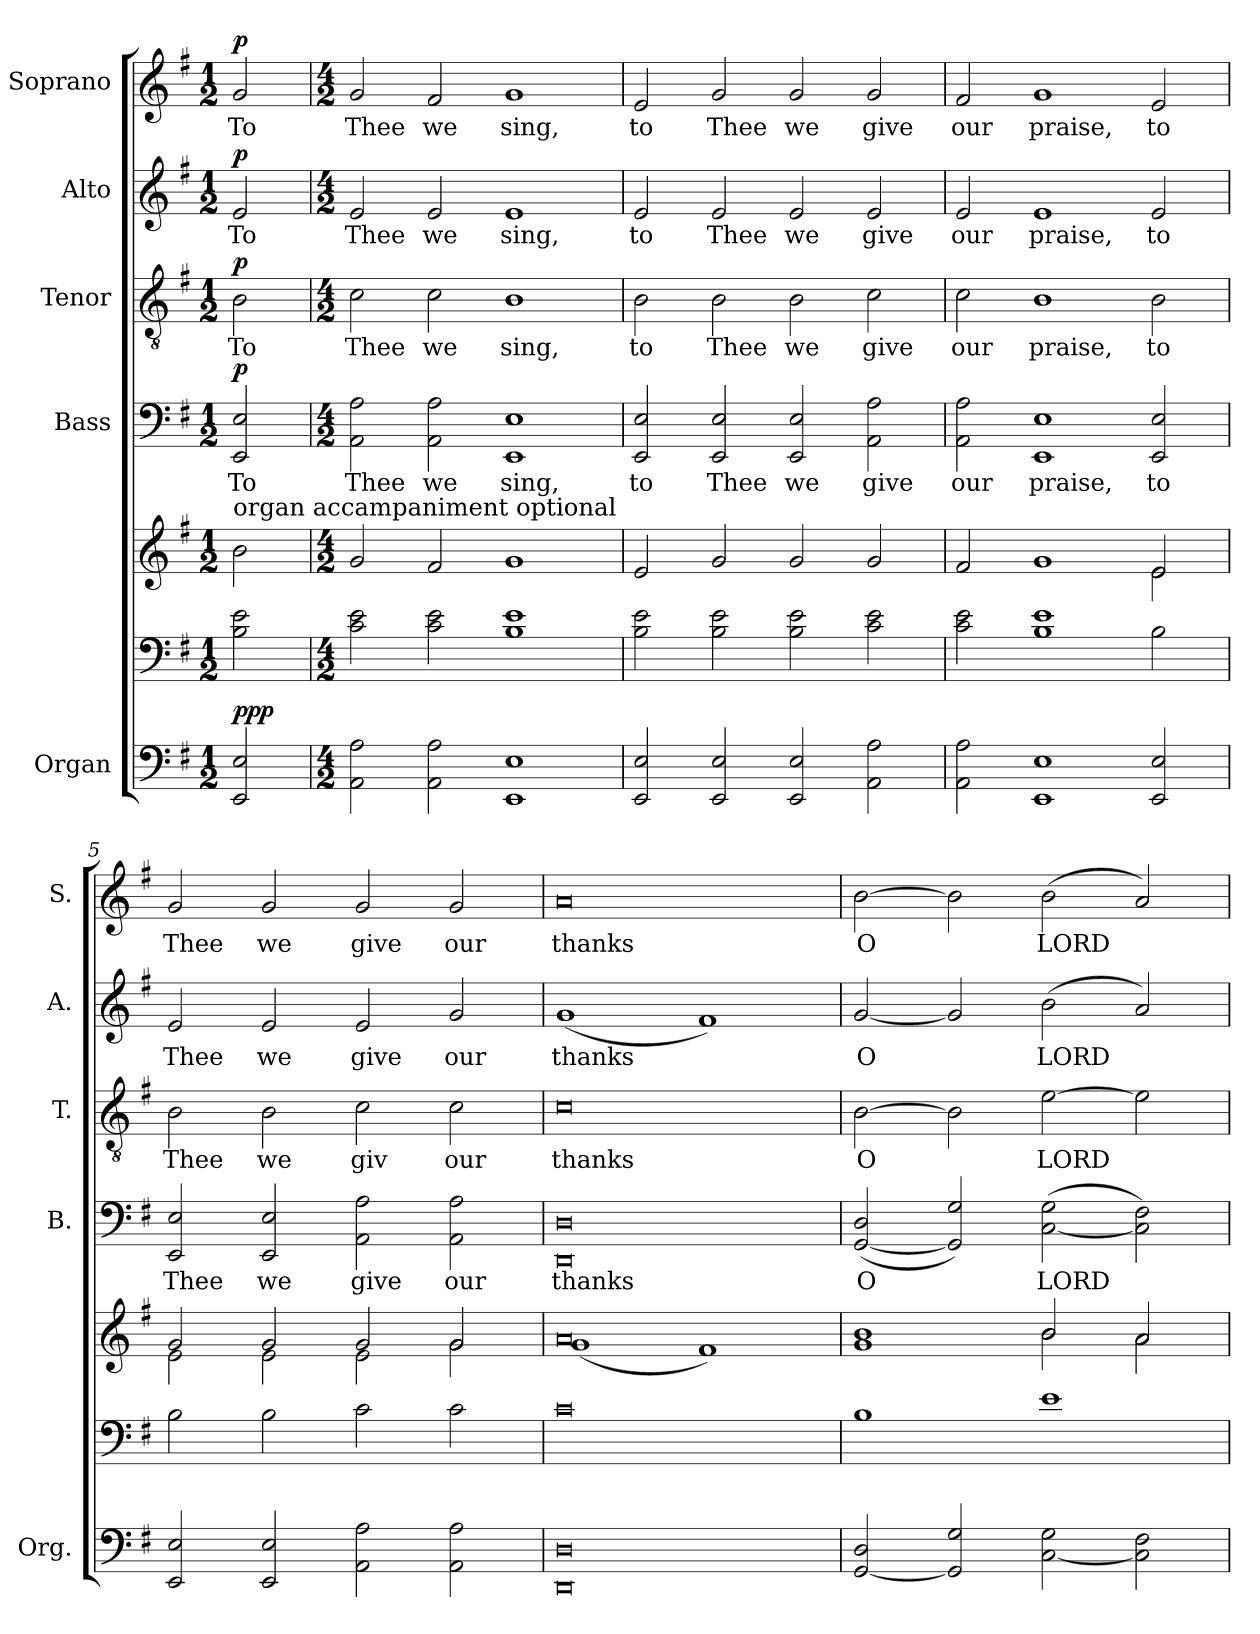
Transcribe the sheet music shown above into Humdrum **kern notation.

**kern	**kern	**kern	**dynam	**kern	**text	**dynam	**kern	**text	**dynam	**kern	**text	**dynam	**kern	**text	**dynam
*part5	*part5	*part5	*part5	*part4	*part4	*part4	*part3	*part3	*part3	*part2	*part2	*part2	*part1	*part1	*part1
*staff7	*staff6	*staff5	*staff5/6/7	*staff4	*staff4	*staff4	*staff3	*staff3	*staff3	*staff2	*staff2	*staff2	*staff1	*staff1	*staff1
*I"Organ	*	*	*	*I"Bass	*	*	*I"Tenor	*	*	*I"Alto	*	*	*I"Soprano	*	*
*I'Org.	*	*	*	*I'B.	*	*	*I'T.	*	*	*I'A.	*	*	*I'S.	*	*
*clefF4	*clefF4	*clefG2	*	*clefF4	*	*	*clefGv2	*	*	*clefG2	*	*	*clefG2	*	*
*k[f#]	*k[f#]	*k[f#]	*	*k[f#]	*	*	*k[f#]	*	*	*k[f#]	*	*	*k[f#]	*	*
*M1/2	*M1/2	*M1/2	*	*M1/2	*	*	*M1/2	*	*	*M1/2	*	*	*M1/2	*	*
*MM50	*MM50	*MM50	*	*MM50	*	*	*MM50	*	*	*MM50	*	*	*MM50	*	*
=1	=1	=1	=1	=1	=1	=1	=1	=1	=1	=1	=1	=1	=1	=1	=1
!	!	!LO:TX:a:t=organ accampaniment optional	!	!	!	!	!	!	!	!	!	!	!	!	!
!	!	!	!LO:DY:a=3	!	!LO:LY:b	!	!	!LO:LY:b	!	!	!LO:LY:b	!	!	!LO:LY:b	!
!	!	!	!LO:DY:n=1:a=2	!	!	!	!	!	!	!	!	!	!	!	!
!	!	!	!LO:DY:n=2:a	!	!	!LO:DY:a	!	!	!LO:DY:a	!	!	!LO:DY:a	!	!	!LO:DY:a
2EE/ 2E/	2B\ 2e\	2b\	p p p	2EE/ 2E/	To	p	2B\	To	p	2e/	To	p	2g/	To	p
=2	=2	=2	=2	=2	=2	=2	=2	=2	=2	=2	=2	=2	=2	=2	=2
*M4/2	*M4/2	*M4/2	*	*M4/2	*	*	*M4/2	*	*	*M4/2	*	*	*M4/2	*	*
!	!	!	!	!	!LO:LY:b	!	!	!LO:LY:b	!	!	!LO:LY:b	!	!	!LO:LY:b	!
2AA\ 2A\	2c\ 2e\	2g/	.	2AA\ 2A\	Thee	.	2c\	Thee	.	2e/	Thee	.	2g/	Thee	.
!	!	!	!	!	!LO:LY:b	!	!	!LO:LY:b	!	!	!LO:LY:b	!	!	!LO:LY:b	!
2AA\ 2A\	2c\ 2e\	2f#/	.	2AA\ 2A\	we	.	2c\	we	.	2e/	we	.	2f#/	we	.
!	!	!	!	!	!LO:LY:b	!	!	!LO:LY:b	!	!	!LO:LY:b	!	!	!LO:LY:b	!
1EE 1E	1B 1e	1g	.	1EE 1E	sing,	.	1B	sing,	.	1e	sing,	.	1g	sing,	.
=3	=3	=3	=3	=3	=3	=3	=3	=3	=3	=3	=3	=3	=3	=3	=3
!	!	!	!	!	!LO:LY:b	!	!	!LO:LY:b	!	!	!LO:LY:b	!	!	!LO:LY:b	!
2EE/ 2E/	2B\ 2e\	2e/	.	2EE/ 2E/	to	.	2B\	to	.	2e/	to	.	2e/	to	.
!	!	!	!	!	!LO:LY:b	!	!	!LO:LY:b	!	!	!LO:LY:b	!	!	!LO:LY:b	!
2EE/ 2E/	2B\ 2e\	2g/	.	2EE/ 2E/	Thee	.	2B\	Thee	.	2e/	Thee	.	2g/	Thee	.
!	!	!	!	!	!LO:LY:b	!	!	!LO:LY:b	!	!	!LO:LY:b	!	!	!LO:LY:b	!
2EE/ 2E/	2B\ 2e\	2g/	.	2EE/ 2E/	we	.	2B\	we	.	2e/	we	.	2g/	we	.
!	!	!	!	!	!LO:LY:b	!	!	!LO:LY:b	!	!	!LO:LY:b	!	!	!LO:LY:b	!
2AA\ 2A\	2c\ 2e\	2g/	.	2AA\ 2A\	give	.	2c\	give	.	2e/	give	.	2g/	give	.
=4	=4	=4	=4	=4	=4	=4	=4	=4	=4	=4	=4	=4	=4	=4	=4
*	*	*^	*	*	*	*	*	*	*	*	*	*	*	*	*
!	!	!	!	!	!	!LO:LY:b	!	!	!LO:LY:b	!	!	!LO:LY:b	!	!	!LO:LY:b	!
2AA\ 2A\	2c\ 2e\	2f#/	1.ryy	.	2AA\ 2A\	our	.	2c\	our	.	2e/	our	.	2f#/	our	.
!	!	!	!	!	!	!LO:LY:b	!	!	!LO:LY:b	!	!	!LO:LY:b	!	!	!LO:LY:b	!
1EE 1E	1B 1e	1g	.	.	1EE 1E	praise,	.	1B	praise,	.	1e	praise,	.	1g	praise,	.
!	!	!	!	!	!	!LO:LY:b	!	!	!LO:LY:b	!	!	!LO:LY:b	!	!	!LO:LY:b	!
2EE/ 2E/	2B\	2e/	2e\	.	2EE/ 2E/	to	.	2B\	to	.	2e/	to	.	2e/	to	.
!!LO:LB:g=z
=5	=5	=5	=5	=5	=5	=5	=5	=5	=5	=5	=5	=5	=5	=5	=5	=5
!	!	!	!	!	!	!LO:LY:b	!	!	!LO:LY:b	!	!	!LO:LY:b	!	!	!LO:LY:b	!
2EE/ 2E/	2B\	2g/	2e\	.	2EE/ 2E/	Thee	.	2B\	Thee	.	2e/	Thee	.	2g/	Thee	.
!	!	!	!	!	!	!LO:LY:b	!	!	!LO:LY:b	!	!	!LO:LY:b	!	!	!LO:LY:b	!
2EE/ 2E/	2B\	2g/	2e\	.	2EE/ 2E/	we	.	2B\	we	.	2e/	we	.	2g/	we	.
!	!	!	!	!	!	!LO:LY:b	!	!	!LO:LY:b	!	!	!LO:LY:b	!	!	!LO:LY:b	!
2AA\ 2A\	2c\	2g/	2e\	.	2AA\ 2A\	give	.	2c\	giv	.	2e/	give	.	2g/	give	.
!	!	!	!	!	!	!LO:LY:b	!	!	!LO:LY:b	!	!	!LO:LY:b	!	!	!LO:LY:b	!
2AA\ 2A\	2c\	2g/	2g\	.	2AA\ 2A\	our	.	2c\	our	.	2g/	our	.	2g/	our	.
=6	=6	=6	=6	=6	=6	=6	=6	=6	=6	=6	=6	=6	=6	=6	=6	=6
!	!	!	!	!	!	!LO:LY:b	!	!	!LO:LY:b	!	!	!LO:LY:b	!	!	!LO:LY:b	!
0DD 0D	0c	0a	(<1g	.	0DD 0D	thanks	.	0c	thanks	.	(<1g	thanks	.	0a	thanks	.
.	.	.	1f#)	.	.	.	.	.	.	.	1f#)	.	.	.	.	.
=7	=7	=7	=7	=7	=7	=7	=7	=7	=7	=7	=7	=7	=7	=7	=7	=7
!	!	!	!	!	!	!LO:LY:b	!	!	!LO:LY:b	!	!	!LO:LY:b	!	!	!LO:LY:b	!
[2GG/ 2D/	1B	1b	1g	.	(>[2GG/ 2D/	O	.	[2B\	O	.	[2g/	O	.	[2b\	O	.
2GG/] 2G/	.	.	.	.	2GG/] 2G/)	.	.	2B\]	.	.	2g/]	.	.	2b\]	.	.
!	!	!	!	!	!	!LO:LY:b	!	!	!LO:LY:b	!	!	!LO:LY:b	!	!	!LO:LY:b	!
[2C\ 2G\	1e	2b/	2b\	.	(<[2C\ 2G\	LORD	.	[2e\	LORD	.	(>2b\	LORD	.	(>2b\	LORD	.
2C\] 2F#\	.	2a/	2a\	.	2C\] 2F#\)	.	.	2e\]	.	.	2a/)	.	.	2a/)	.	.
*	*	*v	*v	*	*	*	*	*	*	*	*	*	*	*	*	*
=	=	=	=	=	=	=	=	=	=	=	=	=	=	=	=
*-	*-	*-	*-	*-	*-	*-	*-	*-	*-	*-	*-	*-	*-	*-	*-
